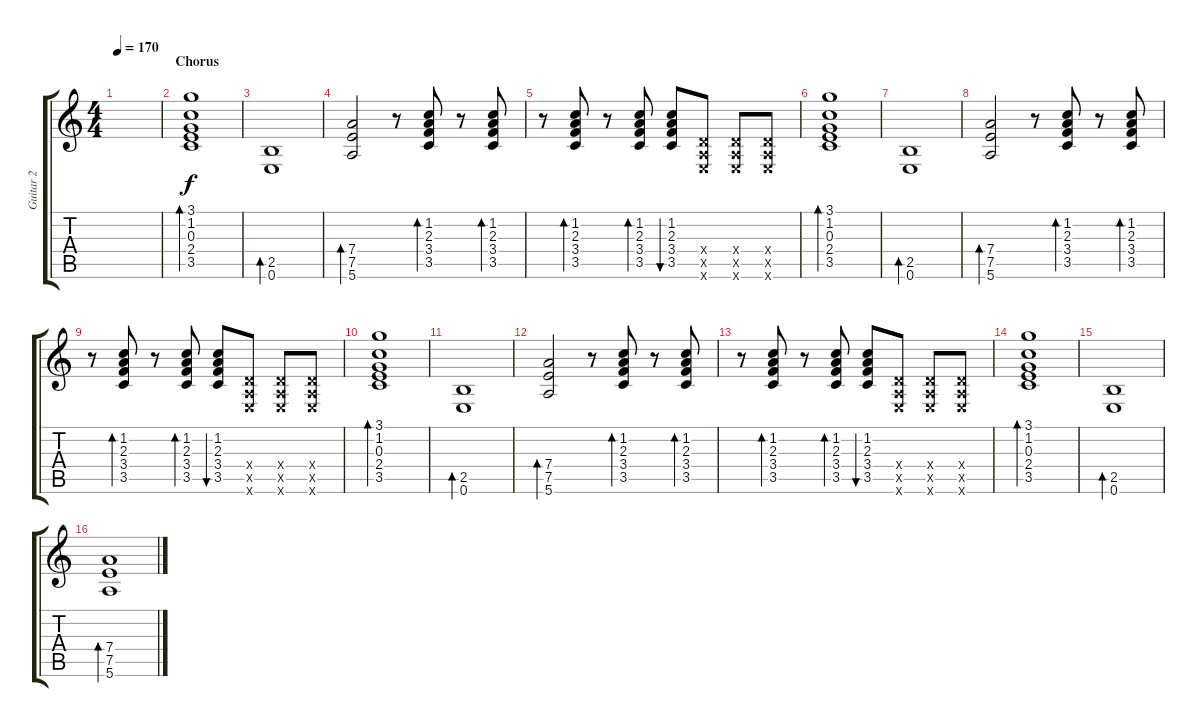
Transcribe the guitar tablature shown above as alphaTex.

\track ("Guitar 2" "Guitar 2") {instrument acousticguitarnylon}
\staff {score tabs}
\tuning (E4 B3 G3 D3 A2 E2) {hide}
\ts (4 4)
\tempo 170
\clef g2
\ks c
|
\section ("" "Chorus")
(3.1 1.2 0.3 2.4 3.5).1{bd 120} |
(2.5 0.6).1{bd 120} |
(7.4 7.5 5.6).2{bd 120} r.8 (1.2 2.3 3.4 3.5).8{bd 30} r.8 (1.2 2.3 3.4 3.5).8{bd 30} |
r.8 (1.2 2.3 3.4 3.5).8{bd 30} r.8 (1.2 2.3 3.4 3.5).8{bd 30} (1.2 2.3 3.4 3.5).8{bu 30} (0.4{x} 0.5{x} 0.6{x}).8 (0.4{x} 0.5{x} 0.6{x}).8 (0.4{x} 0.5{x} 0.6{x}).8 |
(3.1 1.2 0.3 2.4 3.5).1{bd 120} |
(2.5 0.6).1{bd 120} |
(7.4 7.5 5.6).2{bd 120} r.8 (1.2 2.3 3.4 3.5).8{bd 30} r.8 (1.2 2.3 3.4 3.5).8{bd 30} |
r.8 (1.2 2.3 3.4 3.5).8{bd 30} r.8 (1.2 2.3 3.4 3.5).8{bd 30} (1.2 2.3 3.4 3.5).8{bu 30} (0.4{x} 0.5{x} 0.6{x}).8 (0.4{x} 0.5{x} 0.6{x}).8 (0.4{x} 0.5{x} 0.6{x}).8 |
(3.1 1.2 0.3 2.4 3.5).1{bd 120} |
(2.5 0.6).1{bd 120} |
(7.4 7.5 5.6).2{bd 120} r.8 (1.2 2.3 3.4 3.5).8{bd 30} r.8 (1.2 2.3 3.4 3.5).8{bd 30} |
r.8 (1.2 2.3 3.4 3.5).8{bd 30} r.8 (1.2 2.3 3.4 3.5).8{bd 30} (1.2 2.3 3.4 3.5).8{bu 30} (0.4{x} 0.5{x} 0.6{x}).8 (0.4{x} 0.5{x} 0.6{x}).8 (0.4{x} 0.5{x} 0.6{x}).8 |
(3.1 1.2 0.3 2.4 3.5).1{bd 120} |
(2.5 0.6).1{bd 120} |
(7.4 7.5 5.6).1{bd 120}
